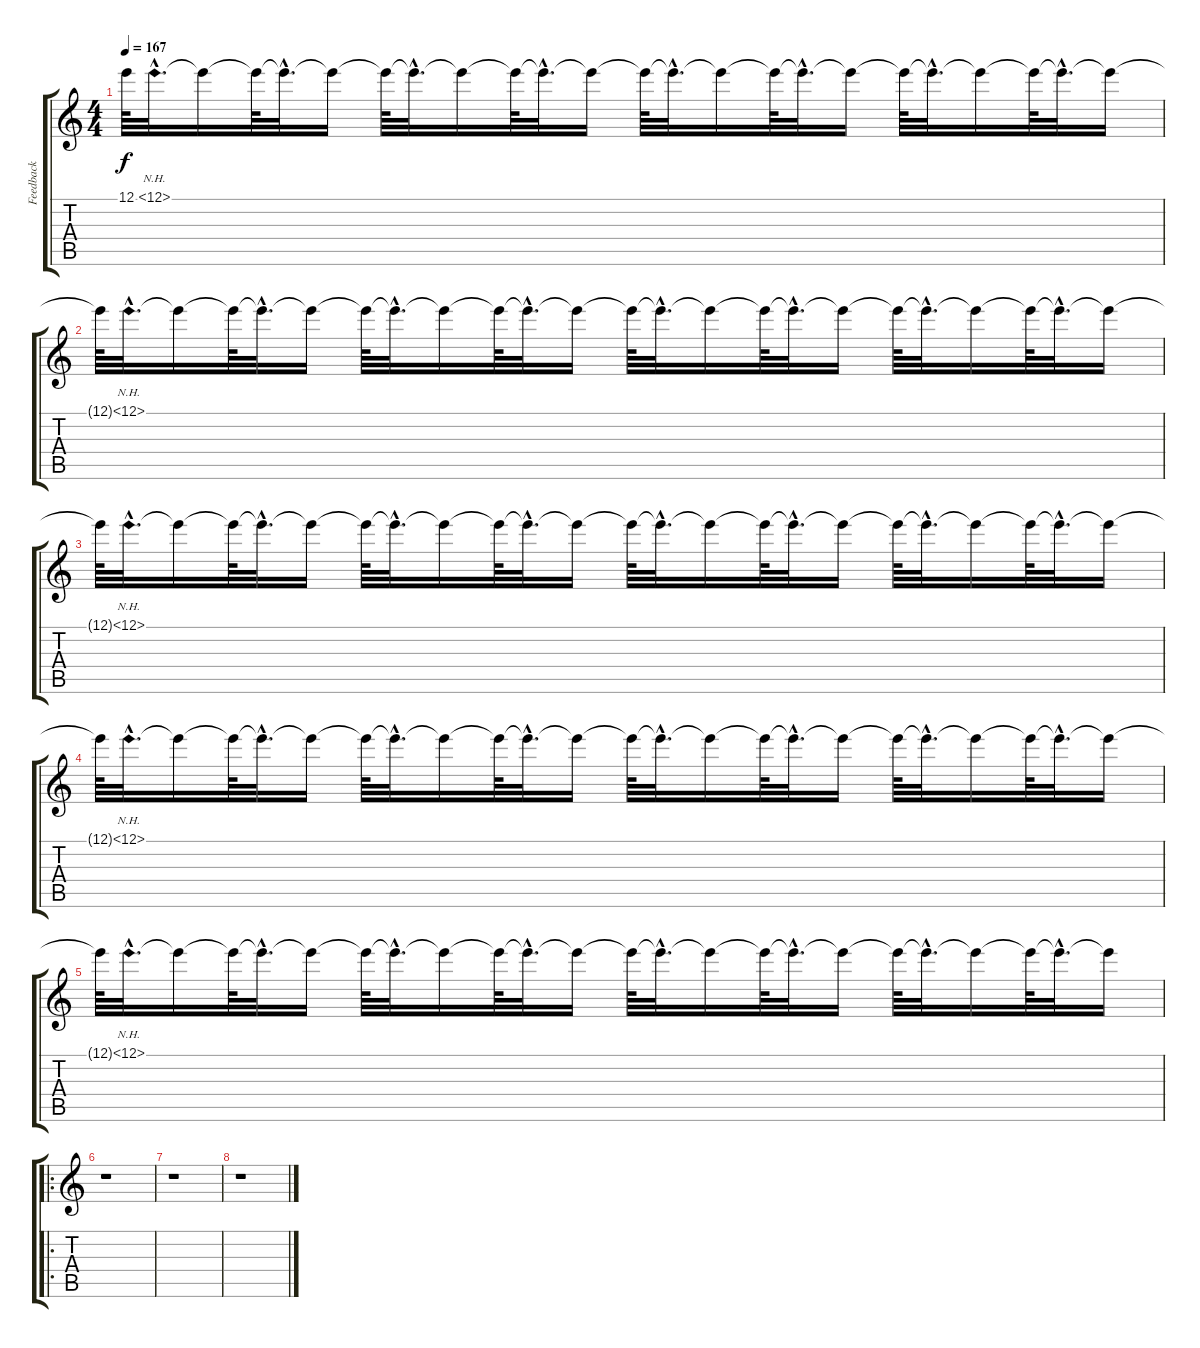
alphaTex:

\track ("Feedback" "Feedback") {instrument guitarharmonics}
\staff {score tabs}
\tuning (E4 B3 G3 D3 A2 E2) {hide}
\ts (4 4)
\tempo 167
\clef g2
\ks c
12.1{t}.64{dy f volume 16} 12.1{nh hac}.32{d volume 5} 12.1{t}.16 12.1{t}.64{volume 16} 12.1{hac t}.32{d volume 9} 12.1{t}.16 12.1{t}.64{volume 16} 12.1{hac t}.32{d volume 9} 12.1{t}.16 12.1{t}.64{volume 16} 12.1{hac t}.32{d volume 9} 12.1{t}.16 12.1{t}.64{volume 16} 12.1{hac t}.32{d volume 9} 12.1{t}.16 12.1{t}.64{volume 16} 12.1{hac t}.32{d volume 9} 12.1{t}.16 12.1{t}.64{volume 16} 12.1{hac t}.32{d volume 9} 12.1{t}.16 12.1{t}.64{volume 16} 12.1{hac t}.32{d volume 9} 12.1{t}.16 |
12.1{t}.64{volume 16} 12.1{nh hac}.32{d volume 5} 12.1{t}.16 12.1{t}.64{volume 16} 12.1{hac t}.32{d volume 9} 12.1{t}.16 12.1{t}.64{volume 16} 12.1{hac t}.32{d volume 9} 12.1{t}.16 12.1{t}.64{volume 16} 12.1{hac t}.32{d volume 9} 12.1{t}.16 12.1{t}.64{volume 16} 12.1{hac t}.32{d volume 9} 12.1{t}.16 12.1{t}.64{volume 16} 12.1{hac t}.32{d volume 9} 12.1{t}.16 12.1{t}.64{volume 16} 12.1{hac t}.32{d volume 9} 12.1{t}.16 12.1{t}.64{volume 16} 12.1{hac t}.32{d volume 9} 12.1{t}.16 |
12.1{t}.64{volume 16} 12.1{nh hac}.32{d volume 5} 12.1{t}.16 12.1{t}.64{volume 16} 12.1{hac t}.32{d volume 9} 12.1{t}.16 12.1{t}.64{volume 16} 12.1{hac t}.32{d volume 9} 12.1{t}.16 12.1{t}.64{volume 16} 12.1{hac t}.32{d volume 9} 12.1{t}.16 12.1{t}.64{volume 16} 12.1{hac t}.32{d volume 9} 12.1{t}.16 12.1{t}.64{volume 16} 12.1{hac t}.32{d volume 9} 12.1{t}.16 12.1{t}.64{volume 16} 12.1{hac t}.32{d volume 9} 12.1{t}.16 12.1{t}.64{volume 16} 12.1{hac t}.32{d volume 9} 12.1{t}.16 |
12.1{t}.64{volume 16} 12.1{nh hac}.32{d volume 5} 12.1{t}.16 12.1{t}.64{volume 16} 12.1{hac t}.32{d volume 9} 12.1{t}.16 12.1{t}.64{volume 16} 12.1{hac t}.32{d volume 9} 12.1{t}.16 12.1{t}.64{volume 16} 12.1{hac t}.32{d volume 9} 12.1{t}.16 12.1{t}.64{volume 16} 12.1{hac t}.32{d volume 9} 12.1{t}.16 12.1{t}.64{volume 16} 12.1{hac t}.32{d volume 9} 12.1{t}.16 12.1{t}.64{volume 16} 12.1{hac t}.32{d volume 9} 12.1{t}.16 12.1{t}.64{volume 16} 12.1{hac t}.32{d volume 9} 12.1{t}.16 |
12.1{t}.64{volume 16} 12.1{nh hac}.32{d volume 5} 12.1{t}.16 12.1{t}.64{volume 16} 12.1{hac t}.32{d volume 9} 12.1{t}.16 12.1{t}.64{volume 16} 12.1{hac t}.32{d volume 9} 12.1{t}.16 12.1{t}.64{volume 16} 12.1{hac t}.32{d volume 9} 12.1{t}.16 12.1{t}.64{volume 16} 12.1{hac t}.32{d volume 9} 12.1{t}.16 12.1{t}.64{volume 16} 12.1{hac t}.32{d volume 9} 12.1{t}.16 12.1{t}.64{volume 16} 12.1{hac t}.32{d volume 9} 12.1{t}.16 12.1{t}.64{volume 16} 12.1{hac t}.32{d volume 9} 12.1{t}.16 |
\ro
r.1 |
r.1 |
r.1
